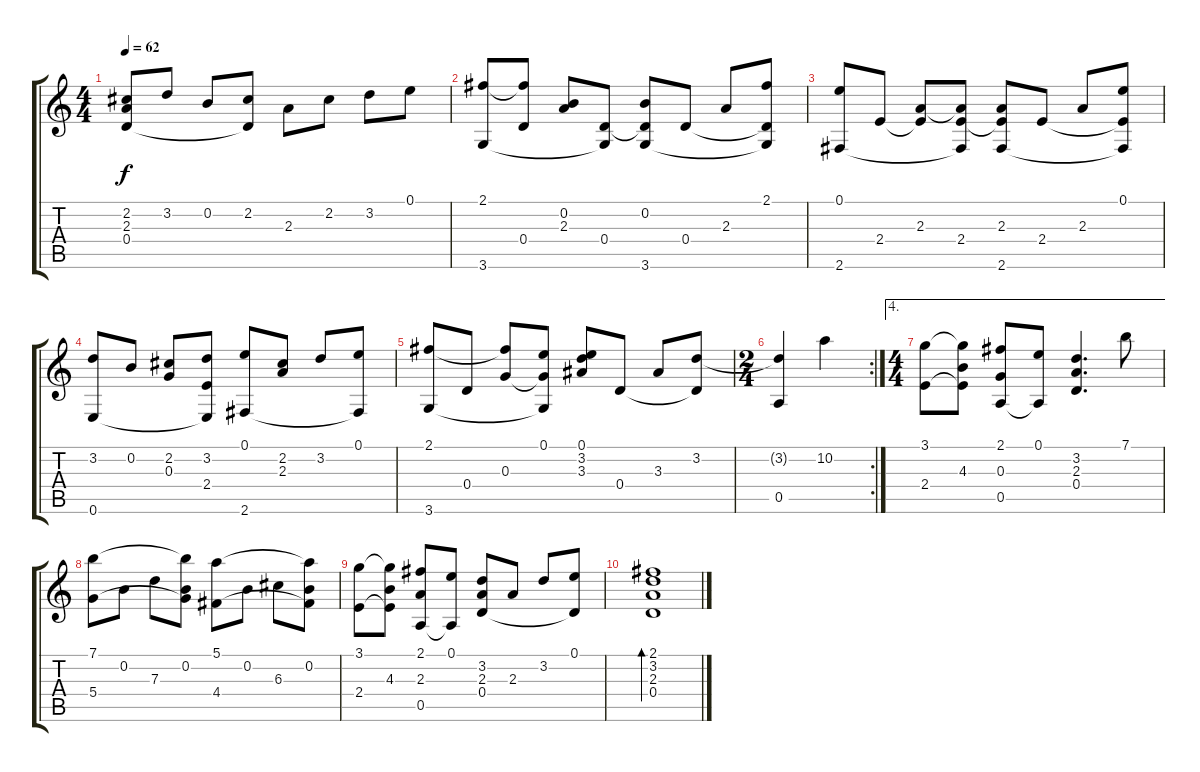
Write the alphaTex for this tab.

\track "" {instrument acousticguitarnylon}
\staff {score tabs}
\tuning (E4 B3 G3 D3 A2 E2) {hide}
\ts (4 4)
\tempo 62
\clef g2
\ks c
(2.2 2.3 0.4).8{dy f} 3.2.8 0.2.8 (2.2 0.4{t}).8 2.3.8 2.2.8 3.2.8 0.1.8 |
(2.1 3.6).8 (2.1{t} 0.4).8 (0.2 2.3).8 (0.4 3.6{t}).8 (0.2 0.4{t} 3.6).8 0.4.8 2.3.8 (2.1 0.4{t} 3.6{t}).8 |
(0.1 2.6).8 2.4.8 (2.3 2.4{t}).8 (2.3{t} 2.4 2.6{t}).8 (2.3 2.4{t} 2.6).8 2.4.8 2.3.8 (0.1 2.4{t} 2.6{t}).8 |
(3.2 0.6).8 0.2.8 (2.2 0.3).8 (3.2 2.4 0.6{t}).8 (0.1 2.6).8 (2.2 2.3).8 3.2.8 (0.1 2.6{t}).8 |
(2.1 3.6).8 0.4.8 (2.1{t} 0.3).8 (0.1 0.3{t} 3.6{t}).8 (0.1 3.2 3.3).8 0.4.8 3.3.8 (3.2 0.4{t}).8 |
\rc 2
\ts (2 4)
(3.2{t} 0.5).4 10.2.4 |
\ae 4
\ts (4 4)
(3.1 2.4).8 (3.1{t} 4.3 2.4{t}).8 (2.1 0.3 0.5).8 (0.1 0.5{t}).8 (3.2 2.3 0.4).4{d} 7.1.8 |
(7.1 5.4).8 0.2.8 7.3.8 (7.1{t} 0.2 5.4{t}).8 (5.1 4.4).8 0.2.8 6.3.8 (5.1{t} 0.2 4.4{t}).8 |
(3.1 2.4).8 (3.1{t} 4.3 2.4{t}).8 (2.1 2.3 0.5).8 (0.1 0.5{t}).8 (3.2 2.3 0.4).8 2.3.8 3.2.8 (0.1 0.4{t}).8 |
(2.1 3.2 2.3 0.4).1{bd 480}
